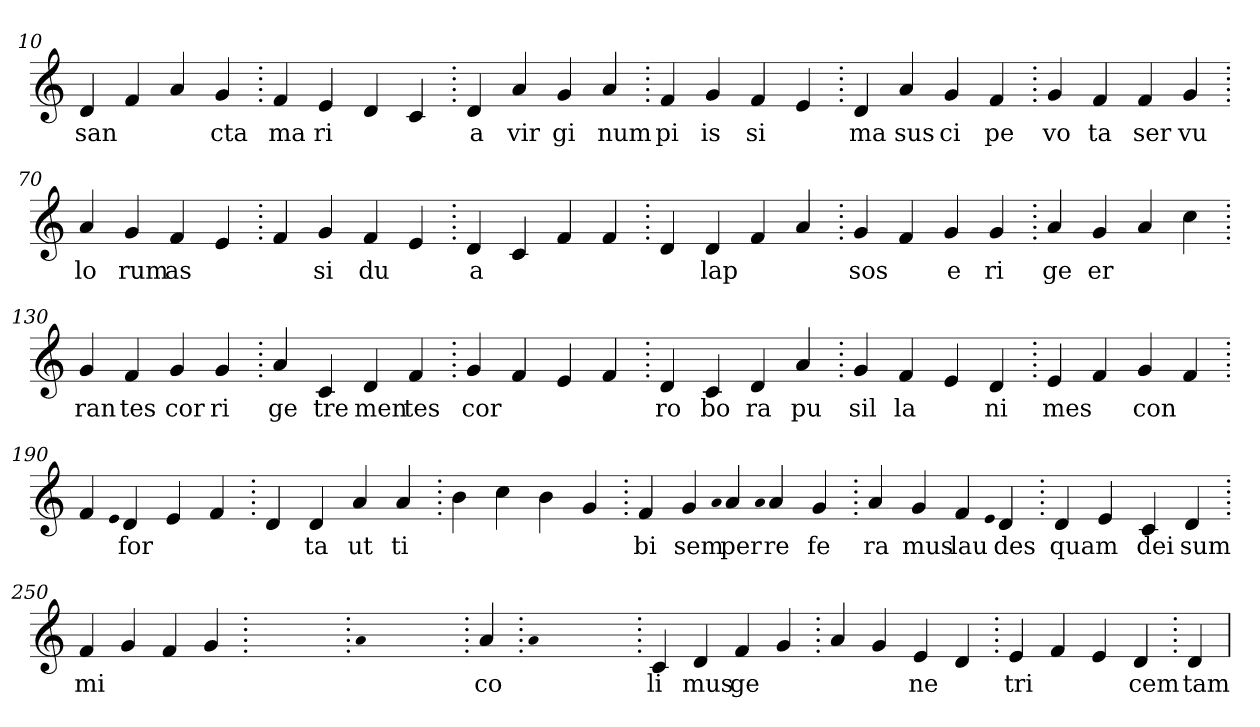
**kern	**text
*part1	*part1
*staff1	*staff1
*clefG2	*
=10.	=10.
4d	san
4f	.
4a	.
4g	cta
=20.	=20.
4f	ma
4e	ri
4d	.
4c	.
=30.	=30.
4d	a
4a	vir
4g	gi
4a	num
=40.	=40.
4f	pi
4g	is
4f	si
4e	.
=50.	=50.
4d	ma
4a	sus
4g	ci
4f	pe
=60.	=60.
4g	vo
4f	ta
4f	ser
4g	vu
=70.	=70.
4a	lo
4g	rum
4f	as
4e	.
=80.	=80.
4f	.
4g	si
4f	du
4e	.
=90.	=90.
4d	a
4c	.
4f	.
4f	.
=100.	=100.
4d	.
4d	lap
4f	.
4a	.
=110.	=110.
4g	sos
4f	.
4g	e
4g	ri
=120.	=120.
4a	ge
4g	er
4a	.
4cc	.
=130.	=130.
4g	ran
4f	tes
4g	cor
4g	ri
=140.	=140.
4a	ge
4c	tre
4d	men
4f	tes
=150.	=150.
4g	cor
4f	.
4e	.
4f	.
=160.	=160.
4d	ro
4c	bo
4d	ra
4a	pu
=170.	=170.
4g	sil
4f	la
4e	.
4d	ni
=180.	=180.
4e	mes
4f	.
4g	con
4f	.
=190.	=190.
4f	.
qqe	.
4d	for
4e	.
4f	.
=200.	=200.
4d	.
4d	ta
4a	ut
4a	ti
=210.	=210.
4b	.
4cc	.
4b	.
4g	.
=220.	=220.
4f	bi
4g	sem
qqa	.
4a	per
qqa	.
4a	re
4g	fe
=230.	=230.
4a	ra
4g	mus
4f	lau
qqe	.
4d	des
=240.	=240.
4d	quam
4e	.
4c	dei
4d	sum
=250.	=250.
4f	mi
4g	.
4f	.
4g	.
=260.	=260.
1ryy	.
=260.	=260.
qqa	.
1ryy	.
=260.	=260.
4a	co
=260.	=260.
qqa	.
1ryy	.
=260.	=260.
4c	li
4d	mus
4f	ge
4g	.
=270.	=270.
4a	.
4g	.
4e	ne
4d	.
=280.	=280.
4e	tri
4f	.
4e	.
4d	cem
=290.	=290.
4d	tam
=	=
*-	*-
